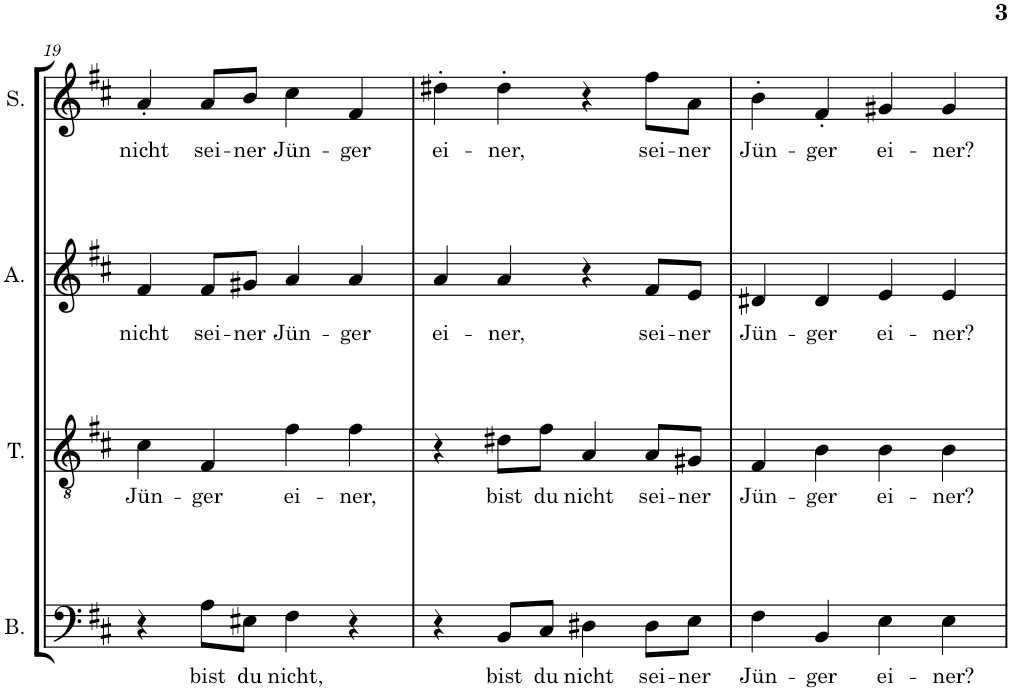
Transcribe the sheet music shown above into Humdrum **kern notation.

**kern	**text	**kern	**text	**kern	**text	**kern	**text
*part4	*part4	*part3	*part3	*part2	*part2	*part1	*part1
*staff4	*staff4	*staff3	*staff3	*staff2	*staff2	*staff1	*staff1
*I"Basso	*	*I"Tenore	*	*I"Alto	*	*I"Soprano	*
*I'B.	*	*I'T.	*	*I'A.	*	*I'S.	*
!!LO:PB:g=z
*clefF4	*	*clefGv2	*	*clefG2	*	*clefG2	*
*k[f#c#]	*	*k[f#c#]	*	*k[f#c#]	*	*k[f#c#]	*
*D:	*	*D:	*	*D:	*	*D:	*
*M4/4	*	*M4/4	*	*M4/4	*	*M4/4	*
=19	=19	=19	=19	=19	=19	=19	=19
!	!	!	!LO:LY:b	!	!LO:LY:b	!	!LO:LY:b
4r	.	4c#\	Jün-	4f#/	nicht	4a'/	nicht
!	!LO:LY:b	!	!LO:LY:b	!	!LO:LY:b	!	!LO:LY:b
8A\L	bist	4F#/	-ger	8f#/L	sei-	8a/L	sei-
!	!LO:LY:b	!	!	!	!LO:LY:b	!	!LO:LY:b
8E#X\J	du	.	.	8g#X/J	-ner	8b/J	-ner
!	!LO:LY:b	!	!LO:LY:b	!	!LO:LY:b	!	!LO:LY:b
4F#\	nicht,	4f#\	ei-	4a/	Jün-	4cc#\	Jün-
!	!	!	!LO:LY:b	!	!LO:LY:b	!	!LO:LY:b
4r	.	4f#\	-ner,	4a/	-ger	4f#/	-ger
=20	=20	=20	=20	=20	=20	=20	=20
!	!	!	!	!	!LO:LY:b	!	!LO:LY:b
4r	.	4r	.	4a/	ei-	4dd#X'\	ei-
!	!LO:LY:b	!	!LO:LY:b	!	!LO:LY:b	!	!LO:LY:b
8BB/L	bist	8d#X\L	bist	4a/	-ner,	4dd#'\	-ner,
!	!LO:LY:b	!	!LO:LY:b	!	!	!	!
8C#/J	du	8f#\J	du	.	.	.	.
!	!LO:LY:b	!	!LO:LY:b	!	!	!	!
4D#X\	nicht	4A/	nicht	4r	.	4r	.
!	!LO:LY:b	!	!LO:LY:b	!	!LO:LY:b	!	!LO:LY:b
8D#\L	sei-	8A/L	sei-	8f#/L	sei-	8ff#\L	sei-
!	!LO:LY:b	!	!LO:LY:b	!	!LO:LY:b	!	!LO:LY:b
8E\J	-ner	8G#X/J	-ner	8e/J	-ner	8a\J	-ner
=21	=21	=21	=21	=21	=21	=21	=21
!	!LO:LY:b	!	!LO:LY:b	!	!LO:LY:b	!	!LO:LY:b
4F#\	Jün-	4F#/	Jün-	4d#X/	Jün-	4b'\	Jün-
!	!LO:LY:b	!	!LO:LY:b	!	!LO:LY:b	!	!LO:LY:b
4BB/	-ger	4B\	-ger	4d#/	-ger	4f#'/	-ger
!	!LO:LY:b	!	!LO:LY:b	!	!LO:LY:b	!	!LO:LY:b
4E\	ei-	4B\	ei-	4e/	ei-	4g#X/	ei-
!	!LO:LY:b	!	!LO:LY:b	!	!LO:LY:b	!	!LO:LY:b
4E\	-ner?	4B\	-ner?	4e/	-ner?	4g#/	-ner?
=	=	=	=	=	=	=	=
*-	*-	*-	*-	*-	*-	*-	*-
